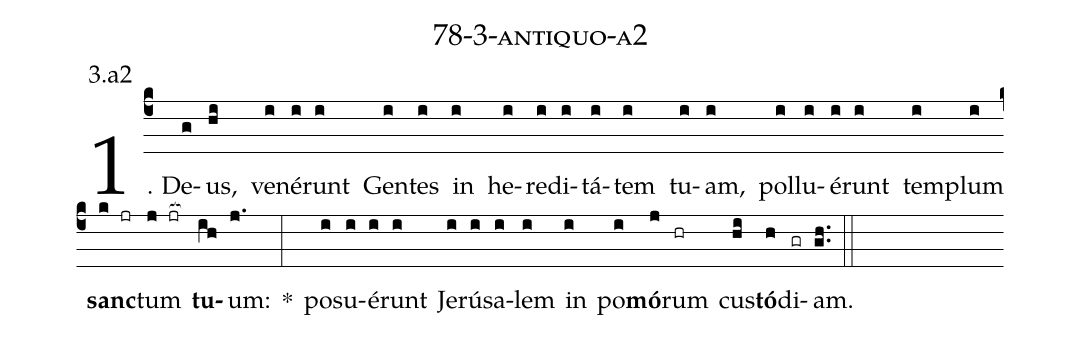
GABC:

name: 78-3-antiquo-a2;
annotation: 3.a2;
%%
(c4)1. De(g)us,(hi) ve(i)né(i)runt(i) Gen(i)tes(i) in(i) he(i)re(i)di(i)tá(i)tem(i) tu(i)am,(i) pol(i)lu(i)é(i)runt(i) tem(i)plum(i) <b>sanc</b>(k jr)tum(j jr[ocb:1{]) <b>tu</b>(ih[ocb:0}])um:(j.) *(:) po(i)su(i)é(i)runt(i) Je(i)rú(i)sa(i)lem(i) in(i) po(i)<b>mó</b>(j)rum(hr) cus(hi)<b>tó</b>(h)di(gr)am.(gh..) (::)
